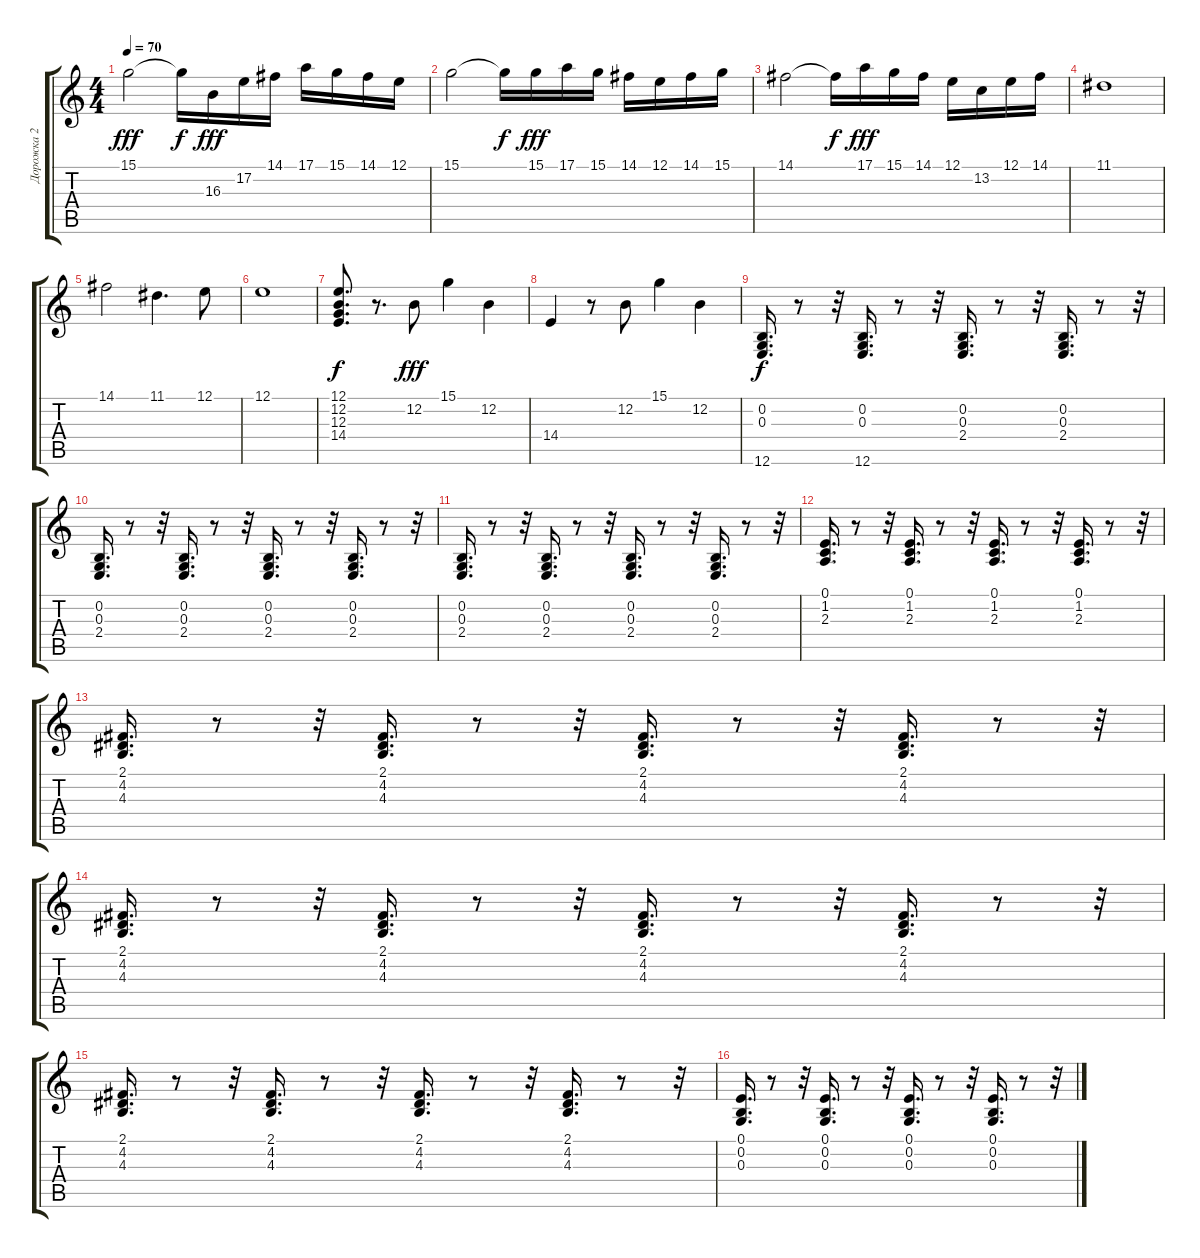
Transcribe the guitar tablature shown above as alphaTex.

\track ("Дорожка 2" "Дорожка 2") {instrument acousticgrandpiano}
\staff {score tabs}
\tuning (E4 B3 G3 D3 A2 E2) {hide}
\ts (4 4)
\tempo 70
\clef g2
\ks c
15.1.2{dy fff} 15.1{t}.16{dy f} 16.3.16{dy fff} 17.2.16 14.1.16 17.1.16 15.1.16 14.1.16 12.1.16 |
15.1.2 15.1{t}.16{dy f} 15.1.16{dy fff} 17.1.16 15.1.16 14.1.16 12.1.16 14.1.16 15.1.16 |
14.1.2 14.1{t}.16{dy f} 17.1.16{dy fff} 15.1.16 14.1.16 12.1.16 13.2.16 12.1.16 14.1.16 |
11.1.1 |
14.1.2 11.1.4{d} 12.1.8 |
12.1.1 |
(12.1 12.2 12.3 14.4).8{d dy f} r.8{d} 12.2.8{dy fff} 15.1.4 12.2.4 |
14.4.4 r.8 12.2.8 15.1.4 12.2.4 |
(0.2 0.3 12.6).16{d dy f} r.8 r.32 (0.2 0.3 12.6).16{d} r.8 r.32 (0.2 0.3 2.4).16{d} r.8 r.32 (0.2 0.3 2.4).16{d} r.8 r.32 |
(0.2 0.3 2.4).16{d} r.8 r.32 (0.2 0.3 2.4).16{d} r.8 r.32 (0.2 0.3 2.4).16{d} r.8 r.32 (0.2 0.3 2.4).16{d} r.8 r.32 |
(0.2 0.3 2.4).16{d} r.8 r.32 (0.2 0.3 2.4).16{d} r.8 r.32 (0.2 0.3 2.4).16{d} r.8 r.32 (0.2 0.3 2.4).16{d} r.8 r.32 |
(0.1 1.2 2.3).16{d} r.8 r.32 (0.1 1.2 2.3).16{d} r.8 r.32 (0.1 1.2 2.3).16{d} r.8 r.32 (0.1 1.2 2.3).16{d} r.8 r.32 |
(2.1 4.2 4.3).16{d} r.8 r.32 (2.1 4.2 4.3).16{d} r.8 r.32 (2.1 4.2 4.3).16{d} r.8 r.32 (2.1 4.2 4.3).16{d} r.8 r.32 |
(2.1 4.2 4.3).16{d} r.8 r.32 (2.1 4.2 4.3).16{d} r.8 r.32 (2.1 4.2 4.3).16{d} r.8 r.32 (2.1 4.2 4.3).16{d} r.8 r.32 |
(2.1 4.2 4.3).16{d} r.8 r.32 (2.1 4.2 4.3).16{d} r.8 r.32 (2.1 4.2 4.3).16{d} r.8 r.32 (2.1 4.2 4.3).16{d} r.8 r.32 |
(0.1 0.2 0.3).16{d} r.8 r.32 (0.1 0.2 0.3).16{d} r.8 r.32 (0.1 0.2 0.3).16{d} r.8 r.32 (0.1 0.2 0.3).16{d} r.8 r.32
